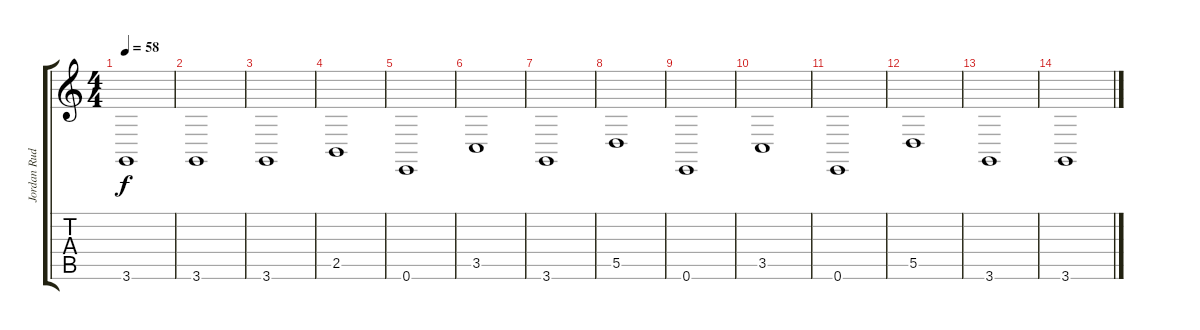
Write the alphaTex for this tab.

\track ("Jordan Rudess" "Jordan Rud") {instrument stringensemble1}
\staff {score tabs}
\tuning (E4 B3 G3 D3 A2 E2) {hide}
\ts (4 4)
\tempo 58
\clef g2
\ks c
3.6.1{dy f instrument stringensemble1} |
3.6.1 |
3.6.1 |
2.5.1 |
0.6.1 |
3.5.1 |
3.6.1 |
5.5.1 |
0.6.1 |
3.5.1 |
0.6.1 |
5.5.1 |
3.6.1 |
3.6.1
